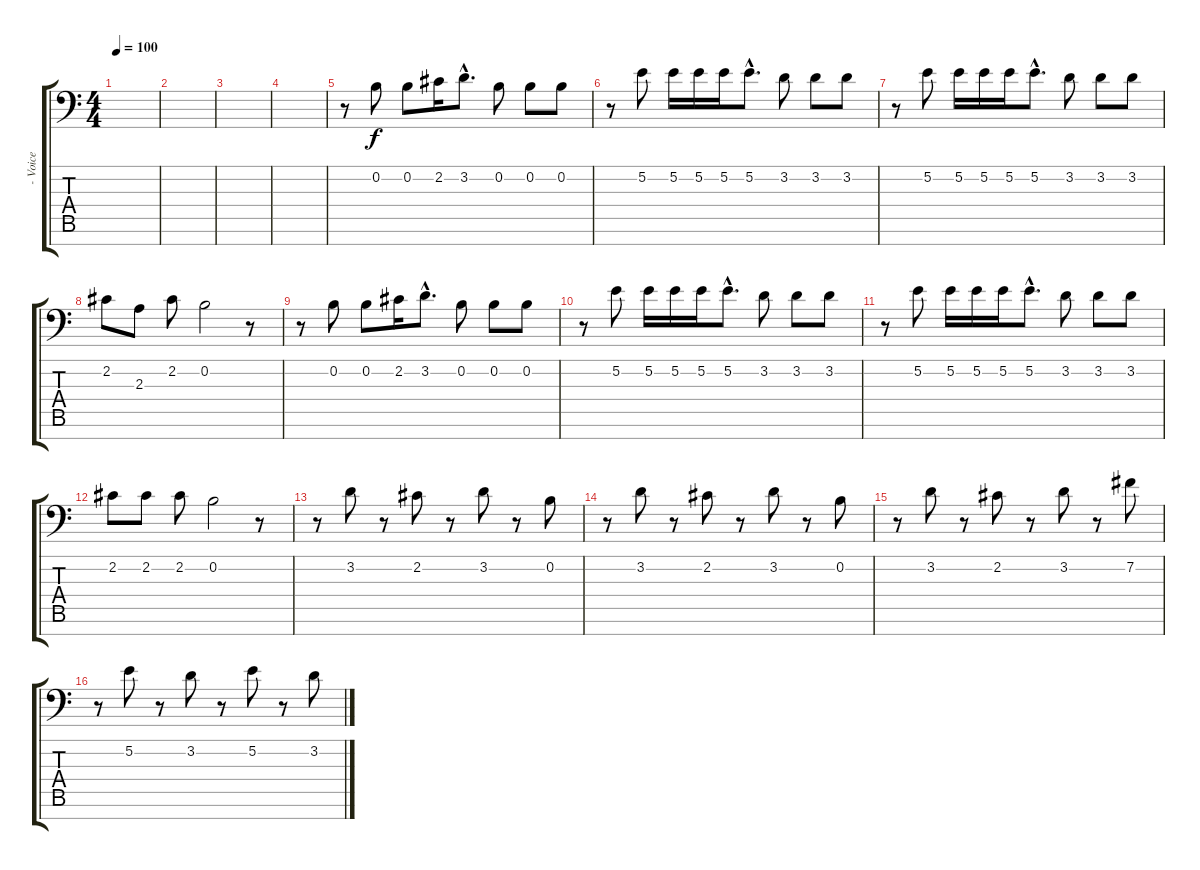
\track ("- Voice" "- Voice") {instrument lead2sawtooth}
\staff {score tabs}
\tuning (E4 B3 G3 D3 A2 E2 C-1) {hide}
\ts (4 4)
\tempo 100
\clef f4
\ks c
|
|
|
|
r.8 0.2.8 0.2.8 2.2.16 3.2{hac}.8{d} 0.2.8 0.2.8 0.2.8 |
r.8 5.2.8 5.2.16 5.2.16 5.2.16 5.2{hac}.8{d} 3.2.8 3.2.8 3.2.8 |
r.8 5.2.8 5.2.16 5.2.16 5.2.16 5.2{hac}.8{d} 3.2.8 3.2.8 3.2.8 |
2.2.8 2.3.8 2.2.8 0.2.2 r.8 |
r.8 0.2.8 0.2.8 2.2.16 3.2{hac}.8{d} 0.2.8 0.2.8 0.2.8 |
r.8 5.2.8 5.2.16 5.2.16 5.2.16 5.2{hac}.8{d} 3.2.8 3.2.8 3.2.8 |
r.8 5.2.8 5.2.16 5.2.16 5.2.16 5.2{hac}.8{d} 3.2.8 3.2.8 3.2.8 |
2.2.8 2.2.8 2.2.8 0.2.2 r.8 |
r.8 3.2.8 r.8 2.2.8 r.8 3.2.8 r.8 0.2.8 |
r.8 3.2.8 r.8 2.2.8 r.8 3.2.8 r.8 0.2.8 |
r.8 3.2.8 r.8 2.2.8 r.8 3.2.8 r.8 7.2.8 |
r.8 5.2.8 r.8 3.2.8 r.8 5.2.8 r.8 3.2.8
